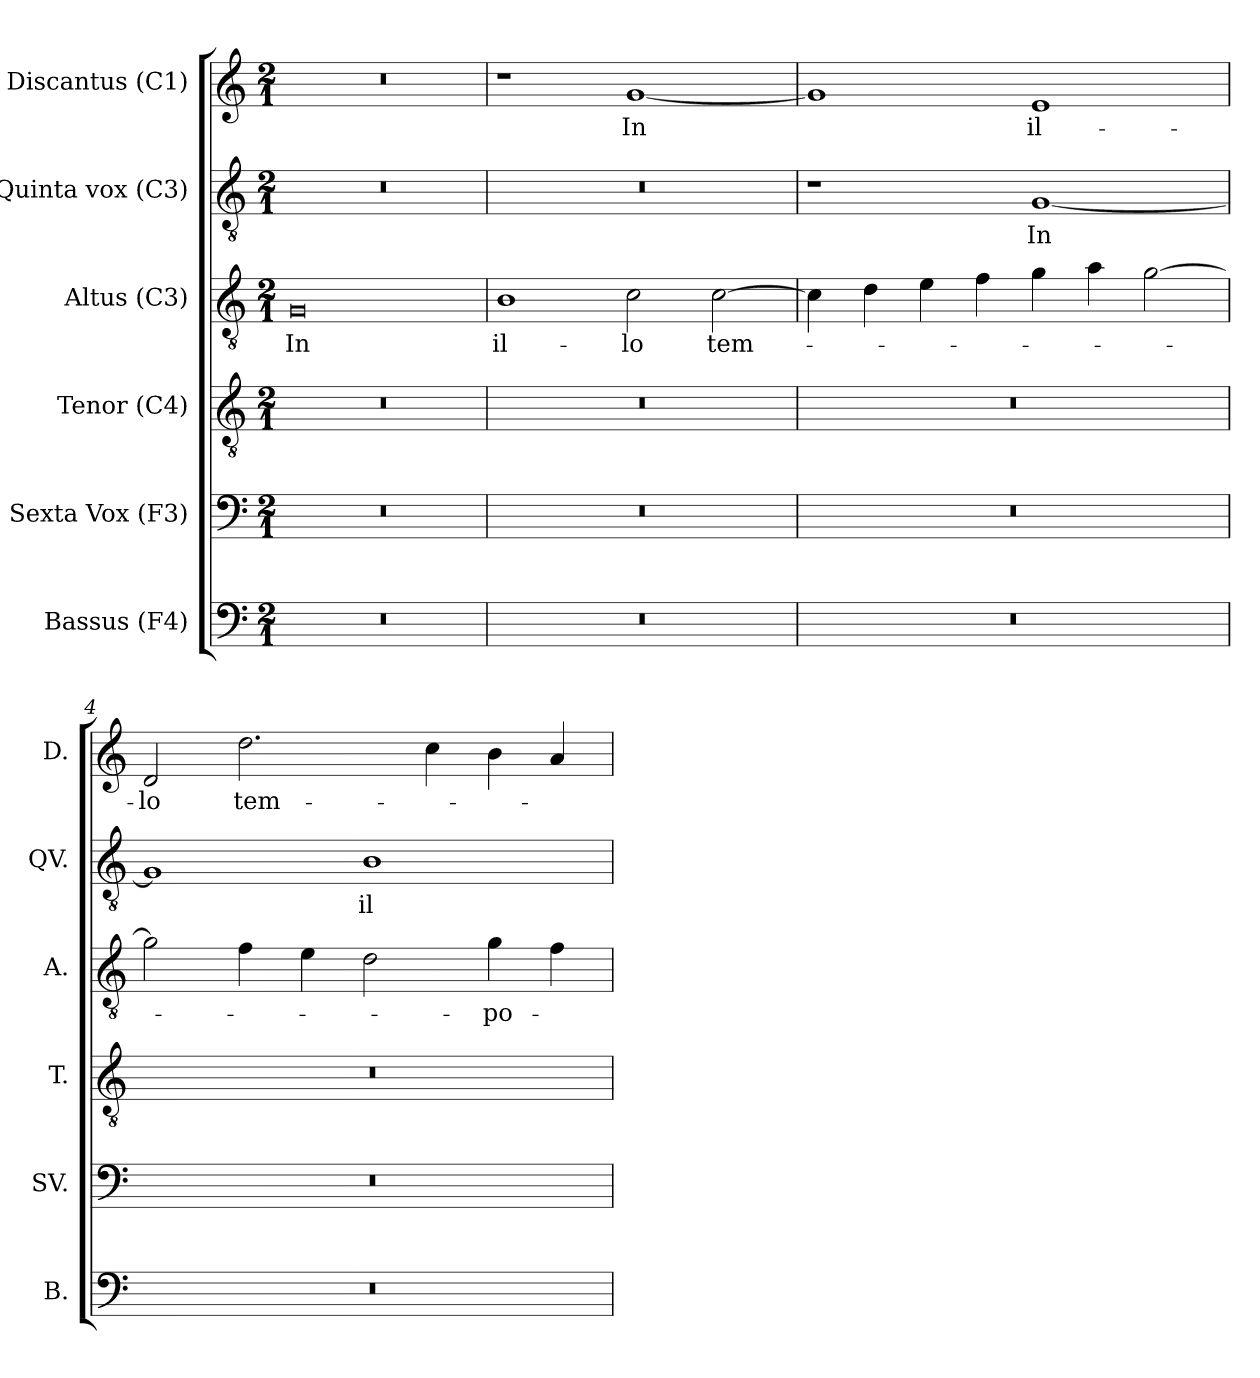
**kern	**kern	**kern	**kern	**text	**kern	**text	**kern	**text
*part6	*part5	*part4	*part3	*part3	*part2	*part2	*part1	*part1
*staff6	*staff5	*staff4	*staff3	*staff3	*staff2	*staff2	*staff1	*staff1
*I"Bassus (F4)	*I"Sexta Vox (F3)	*I"Tenor (C4)	*I"Altus (C3)	*	*I"Quinta vox (C3)	*	*I"Discantus (C1)	*
*I'B.	*I'SV.	*I'T.	*I'A.	*	*I'QV.	*	*I'D.	*
!!LO:PB:g=z
*clefF4	*clefF4	*clefGv2	*clefGv2	*	*clefGv2	*	*clefG2	*
*	*	*	*ITrd7c12	*	*ITrd7c12	*	*	*
*k[]	*k[]	*k[]	*k[]	*	*k[]	*	*k[]	*
*C:	*C:	*C:	*C:	*	*C:	*	*C:	*
*M2/1	*M2/1	*M2/1	*M2/1	*	*M2/1	*	*M2/1	*
=1	=1	=1	=1	=1	=1	=1	=1	=1
!LO:N:vis=1	!LO:N:vis=1	!LO:N:vis=1	!	!	!	!	!	!
!	!	!	!	!LO:LY:b:color=#000000	!LO:N:vis=1	!	!LO:N:vis=1	!
0r	0r	0r	0GGi	In	0r	.	0r	.
=2	=2	=2	=2	=2	=2	=2	=2	=2
!LO:N:vis=1	!LO:N:vis=1	!LO:N:vis=1	!	!	!	!	!	!
!	!	!	!	!LO:LY:b:color=#000000	!LO:N:vis=1	!	!	!
0r	0r	0r	1BBi	il-	0r	.	1r	.
!	!	!	!	!LO:LY:b:color=#000000	!	!	!	!
!	!	!	!	!	!	!	!	!LO:LY:b:color=#000000
.	.	.	2Ci\	-lo	.	.	[1gi	In
!	!	!	!	!LO:LY:b:color=#000000	!	!	!	!
.	.	.	[2Ci\	tem-	.	.	.	.
=3	=3	=3	=3	=3	=3	=3	=3	=3
!LO:N:vis=1	!LO:N:vis=1	!LO:N:vis=1	!	!	!	!	!	!
0r	0r	0r	4Ci\]	.	1r	.	1gi]	.
.	.	.	4Di\	.	.	.	.	.
.	.	.	4Ei\	.	.	.	.	.
.	.	.	4Fi\	.	.	.	.	.
!	!	!	!	!	!	!LO:LY:b:color=#000000	!	!
!	!	!	!	!	!	!	!	!LO:LY:b:color=#000000
.	.	.	4Gi\	.	[1GGi	In	1ei	il-
.	.	.	4Ai\	.	.	.	.	.
.	.	.	[2Gi\	.	.	.	.	.
=4	=4	=4	=4	=4	=4	=4	=4	=4
!LO:N:vis=1	!LO:N:vis=1	!LO:N:vis=1	!	!	!	!	!	!
!	!	!	!	!	!	!	!	!LO:LY:b:color=#000000
0r	0r	0r	2Gi\]	.	1GGi]	.	2di/	-lo
!	!	!	!	!	!	!	!	!LO:LY:b:color=#000000
.	.	.	4Fi\	.	.	.	2.ddi\	tem-
.	.	.	4Ei\	.	.	.	.	.
!	!	!	!	!	!	!LO:LY:b:color=#000000	!	!
.	.	.	2Di\	.	1BBi	il-	.	.
.	.	.	.	.	.	.	4cci\	.
!	!	!	!	!LO:LY:b:color=#000000	!	!	!	!
.	.	.	4Gi\	-po-	.	.	4bi\	.
.	.	.	4Fi\	.	.	.	4ai/	.
=	=	=	=	=	=	=	=	=
*-	*-	*-	*-	*-	*-	*-	*-	*-
